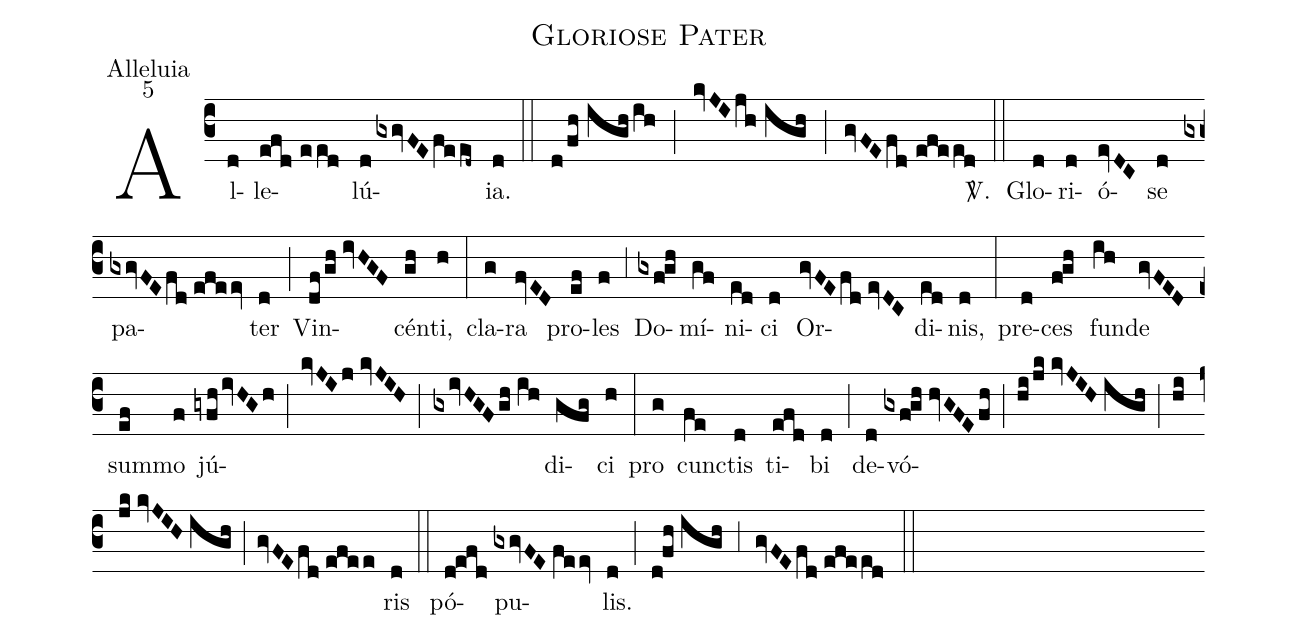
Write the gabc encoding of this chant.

name:Gloriose Pater;
office-part:Alleluia;
mode:5;
%%
(c3) Al(d)le(efd//eed)lú(d/gxgvFE/feed~)ia.(d) (::) (d/fh//igh/ih) (;) (kvJI/jh//igh) (;) (gvFE/fd//efeed) <sp>V/</sp>.(::) Glo(d)ri(d)ó(evDC)se(d) pa(gxgvFE/fd//efeev)ter(d) (;) Vin(df/gh//ivHGF)cén(gh)ti,(h) (:) cla(g)ra(fvED) pro(ef)les(f) (;3) Do(gxf!gh)mí(gf)ni(ed)ci(d) Or(gvFE/fd//evDC)di(ed)nis,(d) (:) pre(d)ces(f!gh) fun(ih)de(gvFED) sum(ef)mo(f) jú(gyfh/ivHGh;kvJIj//kvJIH;gxivHGF/gh//ih)di(gfg)ci(h) (:) pro(g) cun(fe)ctis(d) ti(efd)bi(d) (;) de(d)vó(gxf!gh//hvGFE/fh;hi/jk//kvJIH//igh;hi/jk//kvJIH//igh;gvFE/fd//efee)ris(d) (::) pó(d!efd)pu(gxgvFE//feev)lis.(d) (;) (d!fh//igh) (;3) (gvFE/fd//efeed) (::)
